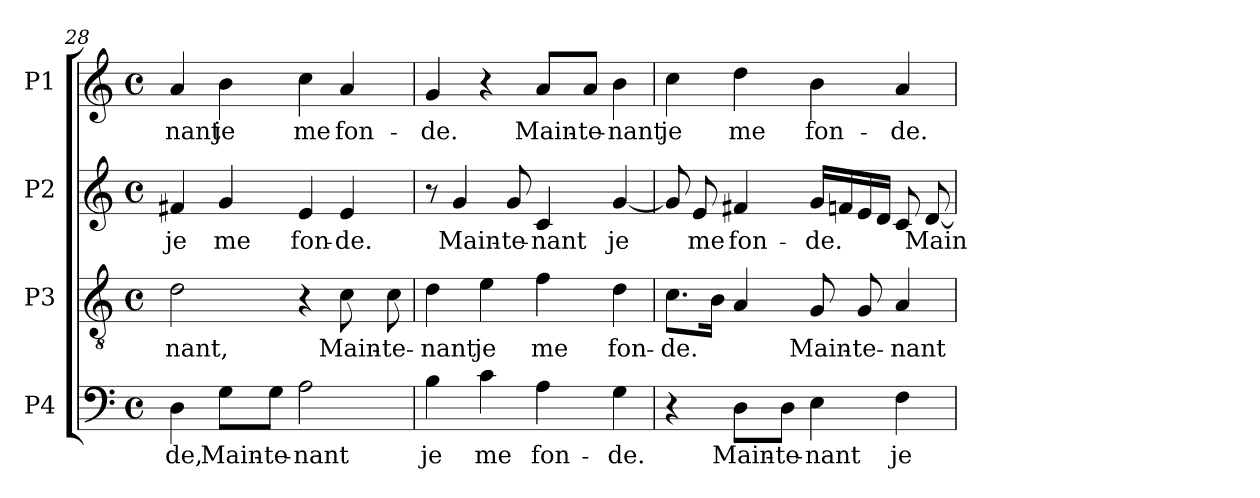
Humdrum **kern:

**kern	**text	**kern	**text	**kern	**text	**kern	**text
*part4	*part4	*part3	*part3	*part2	*part2	*part1	*part1
*staff4	*staff4	*staff3	*staff3	*staff2	*staff2	*staff1	*staff1
*I"P4	*	*I"P3	*	*I"P2	*	*I"P1	*
*clefF4	*	*clefGv2	*	*clefG2	*	*clefG2	*
*k[]	*	*k[]	*	*k[]	*	*k[]	*
*C:	*	*C:	*	*C:	*	*C:	*
*M4/4	*	*M4/4	*	*M4/4	*	*M4/4	*
*met(c)	*	*met(c)	*	*met(c)	*	*met(c)	*
=28	=28	=28	=28	=28	=28	=28	=28
!	!LO:LY:b:color=#000000	!	!	!	!	!	!
!	!	!	!LO:LY:b:color=#000000	!	!	!	!
!	!	!	!	!	!LO:LY:b:color=#000000	!	!
!	!	!	!	!	!	!	!LO:LY:b:color=#000000
4Di\	-de,	2di\	-nant,	4f#Xi/	je	4ai/	-nant
!	!LO:LY:b:color=#000000	!	!	!	!	!	!
!	!	!	!	!	!LO:LY:b:color=#000000	!	!
!	!	!	!	!	!	!	!LO:LY:b:color=#000000
8Gi\L	Main-	.	.	4gi/	me	4bi\	je
!	!LO:LY:b:color=#000000	!	!	!	!	!	!
8Gi\J	-te-	.	.	.	.	.	.
!	!LO:LY:b:color=#000000	!	!	!	!	!	!
!	!	!	!	!	!LO:LY:b:color=#000000	!	!
!	!	!	!	!	!	!	!LO:LY:b:color=#000000
2Ai\	-nant	4r	.	4ei/	fon-	4cci\	me
!	!	!	!LO:LY:b:color=#000000	!	!	!	!
!	!	!	!	!	!LO:LY:b:color=#000000	!	!
!	!	!	!	!	!	!	!LO:LY:b:color=#000000
.	.	8ci\	Main-	4ei/	-de.	4ai/	fon-
!	!	!	!LO:LY:b:color=#000000	!	!	!	!
.	.	8ci\	-te-	.	.	.	.
=29	=29	=29	=29	=29	=29	=29	=29
!	!LO:LY:b:color=#000000	!	!	!	!	!	!
!	!	!	!LO:LY:b:color=#000000	!	!	!	!
!	!	!	!	!	!	!	!LO:LY:b:color=#000000
4Bi\	je	4di\	-nant	8r	.	4gi/	-de.
!	!	!	!	!	!LO:LY:b:color=#000000	!	!
.	.	.	.	4gi/	Main-	.	.
!	!LO:LY:b:color=#000000	!	!	!	!	!	!
!	!	!	!LO:LY:b:color=#000000	!	!	!	!
4ci\	me	4ei\	je	.	.	4r	.
!	!	!	!	!	!LO:LY:b:color=#000000	!	!
.	.	.	.	8gi/	-te-	.	.
!	!LO:LY:b:color=#000000	!	!	!	!	!	!
!	!	!	!LO:LY:b:color=#000000	!	!	!	!
!	!	!	!	!	!LO:LY:b:color=#000000	!	!
!	!	!	!	!	!	!	!LO:LY:b:color=#000000
4Ai\	fon-	4fi\	me	4ci/	-nant	8ai/L	Main-
!	!	!	!	!	!	!	!LO:LY:b:color=#000000
.	.	.	.	.	.	8ai/J	-te-
!	!LO:LY:b:color=#000000	!	!	!	!	!	!
!	!	!	!LO:LY:b:color=#000000	!	!	!	!
!	!	!	!	!	!LO:LY:b:color=#000000	!	!
!	!	!	!	!	!	!	!LO:LY:b:color=#000000
4Gi\	-de.	4di\	fon-	[<4gi/	je	4bi\	-nant
!!LO:LB:g=z
=30	=30	=30	=30	=30	=30	=30	=30
!	!	!	!LO:LY:b:color=#000000	!	!	!	!
!	!	!	!	!	!	!	!LO:LY:b:color=#000000
4r	.	8.ci\L	-de.	8gi/]	.	4cci\	je
!	!	!	!	!	!LO:LY:b:color=#000000	!	!
.	.	.	.	8ei/	me	.	.
.	.	16Bi\Jk	.	.	.	.	.
!	!LO:LY:b:color=#000000	!	!	!	!	!	!
!	!	!	!	!	!LO:LY:b:color=#000000	!	!
!	!	!	!	!	!	!	!LO:LY:b:color=#000000
8Di\L	Main-	4Ai/	.	4f#Xi/	fon-	4ddi\	me
!	!LO:LY:b:color=#000000	!	!	!	!	!	!
8Di\J	-te-	.	.	.	.	.	.
!	!LO:LY:b:color=#000000	!	!	!	!	!	!
!	!	!	!LO:LY:b:color=#000000	!	!	!	!
!	!	!	!	!	!LO:LY:b:color=#000000	!	!
!	!	!	!	!	!	!	!LO:LY:b:color=#000000
4Ei\	-nant	8Gi/	Main-	16gi/LL	-de.	4bi\	fon-
.	.	.	.	16fni/	.	.	.
!	!	!	!LO:LY:b:color=#000000	!	!	!	!
.	.	8Gi/	-te-	16ei/	.	.	.
.	.	.	.	16di/JJ	.	.	.
!	!LO:LY:b:color=#000000	!	!	!	!	!	!
!	!	!	!LO:LY:b:color=#000000	!	!	!	!
!	!	!	!	!	!	!	!LO:LY:b:color=#000000
4Fi\	je	4Ai/	-nant	8ci/	.	4ai/	-de.
!	!	!	!	!	!LO:LY:b:color=#000000	!	!
.	.	.	.	[<8di/	Main-	.	.
=	=	=	=	=	=	=	=
*-	*-	*-	*-	*-	*-	*-	*-
